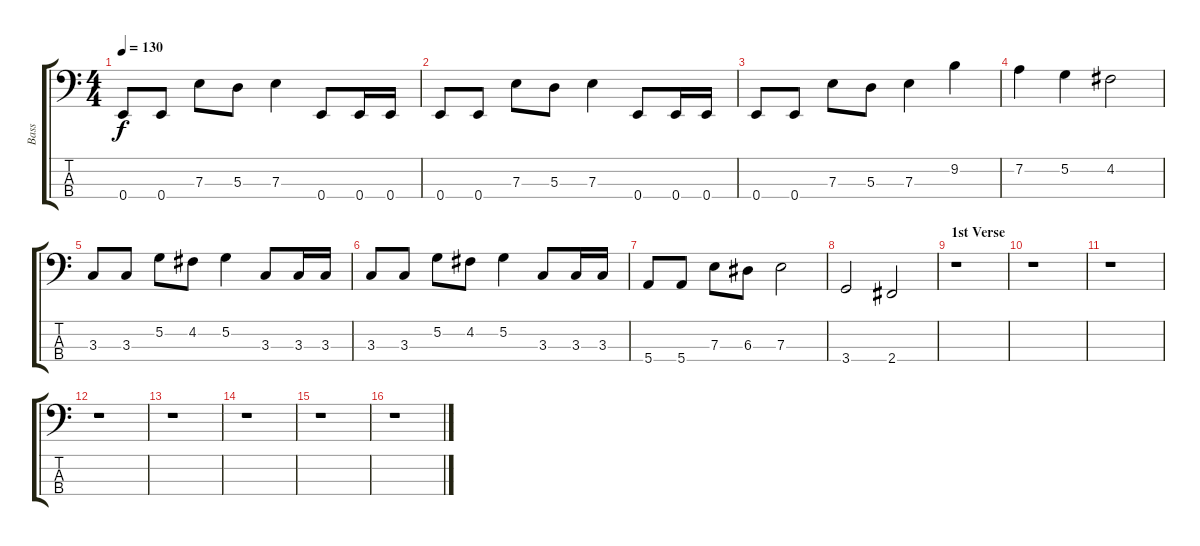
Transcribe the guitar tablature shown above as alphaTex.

\track ("Bass" "Bass") {instrument electricbasspick}
\staff {score tabs}
\tuning (G2 D2 A1 E1) {hide}
\ts (4 4)
\tempo 130
\clef f4
\ks c
0.4.8{dy f} 0.4.8 7.3.8 5.3.8 7.3.4 0.4.8 0.4.16 0.4.16 |
0.4.8 0.4.8 7.3.8 5.3.8 7.3.4 0.4.8 0.4.16 0.4.16 |
0.4.8 0.4.8 7.3.8 5.3.8 7.3.4 9.2.4 |
7.2.4 5.2.4 4.2.2 |
3.3.8 3.3.8 5.2.8 4.2.8 5.2.4 3.3.8 3.3.16 3.3.16 |
3.3.8 3.3.8 5.2.8 4.2.8 5.2.4 3.3.8 3.3.16 3.3.16 |
5.4.8 5.4.8 7.3.8 6.3.8 7.3.2 |
3.4.2 2.4.2 |
\section ("" "1st Verse")
r.1 |
r.1 |
r.1 |
r.1 |
r.1 |
r.1 |
r.1 |
r.1
